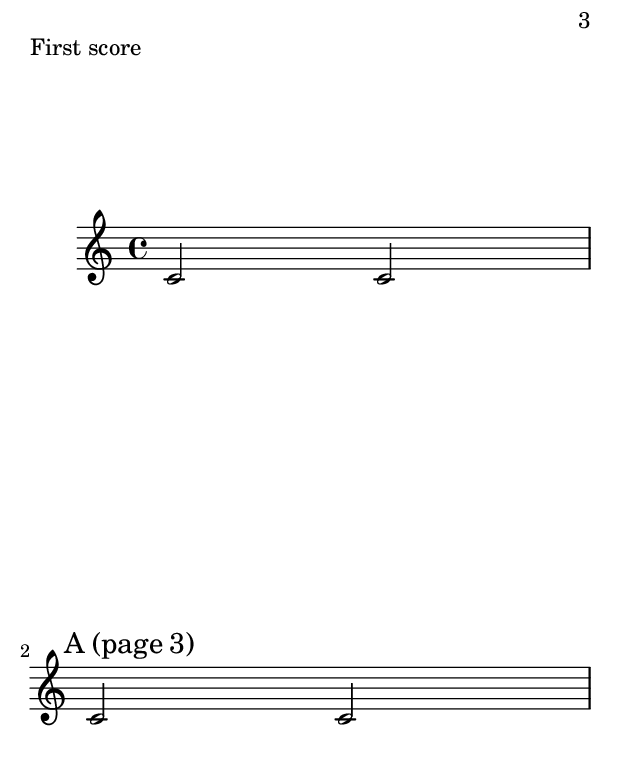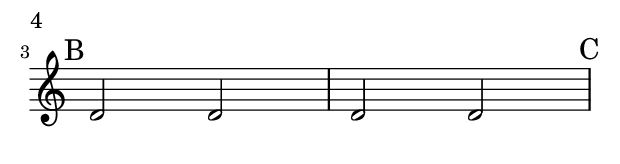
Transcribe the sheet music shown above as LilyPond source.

%% Do not edit this file; it is auto-generated from input/new
%% This file is in the public domain.
\version "2.11.62"
\header {
  lsrtags = "spacing"
  texidoc = "Page labels may be placed inside music or at top-level,
and referred to in markups."
  doctitle = "Page label"
} % begin verbatim

#(set-default-paper-size "a6")

#(define-markup-command (toc-line layout props label text) (symbol? markup?)
  (interpret-markup layout props
   (markup #:fill-line (text #:page-ref label "8" "?"))))

\book {
  \markup \huge \fill-line { \null Title Page \null }

  \pageBreak

  \label #'toc
  \markup \column {
    \large \fill-line { \null Table of contents \null }
    \toc-line #'toc "Table of contents"
    \toc-line #'firstScore "First Score"
    \toc-line #'markA "Mark A"
    \toc-line #'markB "Mark B"
    \toc-line #'markC "Mark C"
    \toc-line #'unknown "Unknown label"
  }

  \pageBreak

  \label #'firstScore
  \score {
    {
      c'2 c'
      \mark \markup { A (page \concat { \page-ref #'markA "0" "?" ) } } \label #'markA
      c'2 c'
      \pageBreak
      \mark "B" \label #'markB
      d'2 d'
      d'2 d'
      \once \override Score.RehearsalMark #'break-visibility = #begin-of-line-invisible
      \mark "C" \label #'markC
    }
    \header { piece = "First score" }
  }
}
